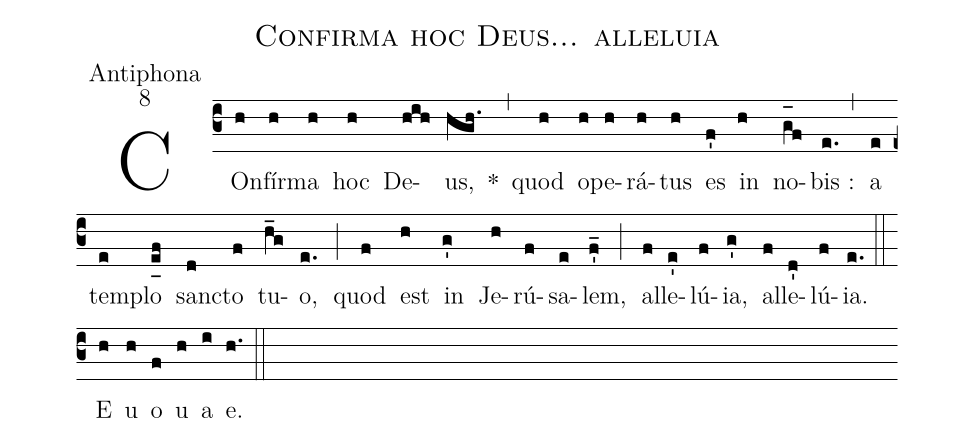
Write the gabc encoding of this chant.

name:Confirma hoc Deus... alleluia;
office-part:Antiphona;
mode:8;
%%
(c3) COn(h)fír(h)ma(h) hoc(h) De(hih)us,(hgh.) *(,) quod(h) o(h)pe(h)rá(h)tus(h) es(f') in(h) no(g_[oh:h]f)bis :(e.) (,) a(e) tem(e)plo(e_[uh:l]f) san(d)cto(f) tu(h_g)o,(e.) (;) quod(f) est(h) in(g') Je(h)rú(f)sa(e)lem,(f'_) (;) al(f)le(e')lú(f){ia},(g') al(f)le(d')lú(f){ia}.(e.) (::) <eu>E(h) u(h) o(f) u(h) a(i) e.</eu>(h.) (::)
